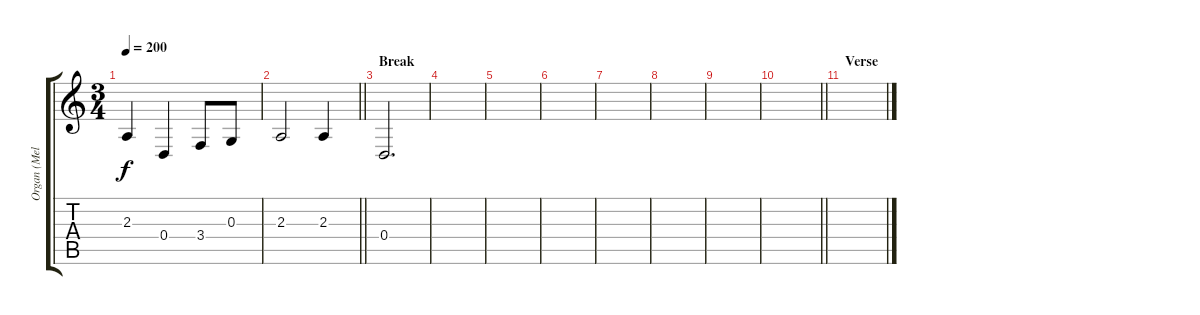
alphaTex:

\track ("Organ (Melody 2)" "Organ (Mel") {instrument churchorgan}
\staff {score tabs}
\tuning (E4 B3 G3 D3 A2 E2) {hide}
\ts (3 4)
\tempo 200
\clef g2
\ks c
2.3.4{dy f} 0.4.4 3.4.8 0.3.8 |
\barLineRight lightlight
2.3.2 2.3.4 |
\section ("" "Break")
0.4.2{d} |
|
|
|
|
|
|
\barLineRight lightlight
|
\section ("" "Verse")
